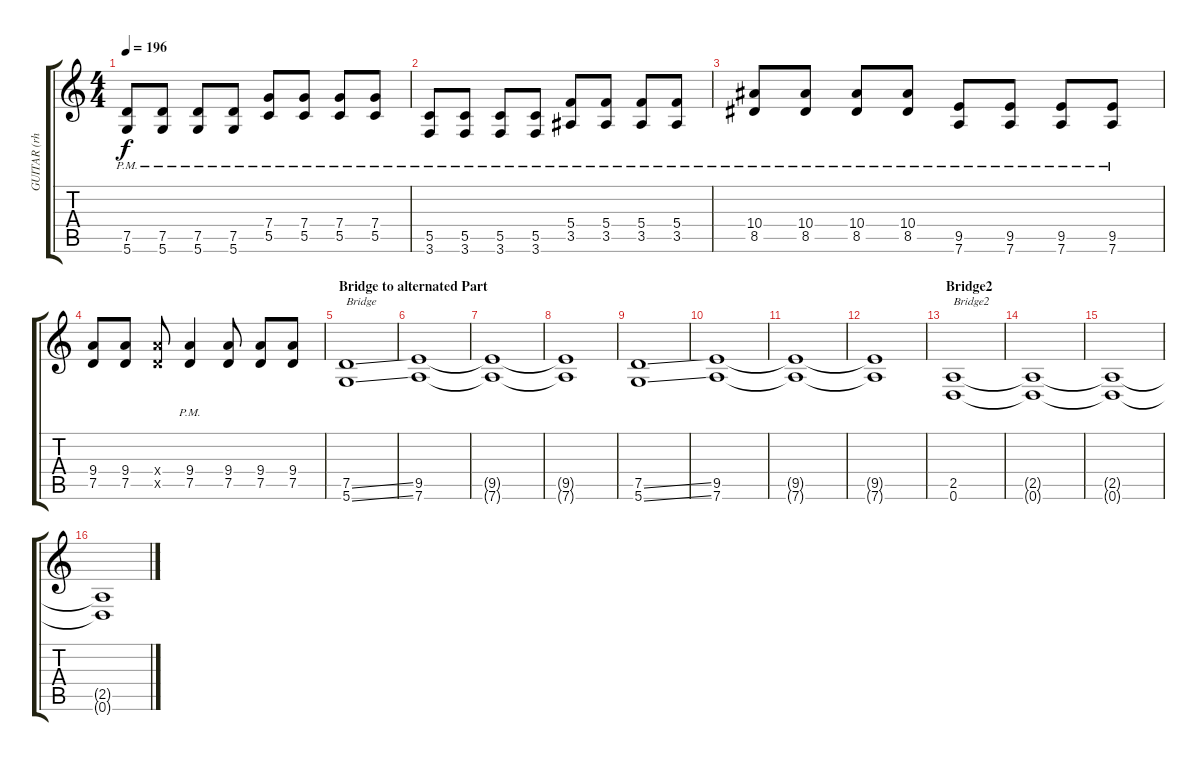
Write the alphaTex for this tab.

\track ("GUITAR (rhythm) " "GUITAR (rh") {instrument overdrivenguitar}
\staff {score tabs}
\tuning (D4 A3 F3 C3 G2 D2) {hide}
\ts (4 4)
\tempo 196
\clef g2
\ks c
(7.5{pm} 5.6{pm}).8{dy f} (7.5{pm} 5.6{pm}).8 (7.5{pm} 5.6{pm}).8 (7.5{pm} 5.6{pm}).8 (7.4{pm} 5.5{pm}).8 (7.4{pm} 5.5{pm}).8 (7.4{pm} 5.5{pm}).8 (7.4{pm} 5.5{pm}).8 |
(5.5{pm} 3.6{pm}).8 (5.5{pm} 3.6{pm}).8 (5.5{pm} 3.6{pm}).8 (5.5{pm} 3.6{pm}).8 (5.4{pm} 3.5{pm}).8 (5.4{pm} 3.5{pm}).8 (5.4{pm} 3.5{pm}).8 (5.4{pm} 3.5{pm}).8 |
(10.4{pm} 8.5{pm}).8 (10.4{pm} 8.5{pm}).8 (10.4{pm} 8.5{pm}).8 (10.4{pm} 8.5{pm}).8 (9.5{pm} 7.6{pm}).8 (9.5{pm} 7.6{pm}).8 (9.5{pm} 7.6{pm}).8 (9.5{pm} 7.6{pm}).8 |
(9.4 7.5).8 (9.4 7.5).8 (9.4{x} 7.5{x}).8 (9.4{pm} 7.5{pm}).4 (9.4 7.5).8 (9.4 7.5).8 (9.4 7.5).8 |
\section ("" "Bridge to alternated Part")
(7.5{ss} 5.6{ss}).1{txt "Bridge"} |
(9.5 7.6).1 |
(9.5{t} 7.6{t}).1 |
(9.5{t} 7.6{t}).1 |
(7.5{ss} 5.6{ss}).1 |
(9.5 7.6).1 |
(9.5{t} 7.6{t}).1 |
(9.5{t} 7.6{t}).1 |
\section ("" "Bridge2")
(2.5 0.6).1{txt "Bridge2"} |
(2.5{t} 0.6{t}).1 |
(2.5{t} 0.6{t}).1 |
(2.5{t} 0.6{t}).1
